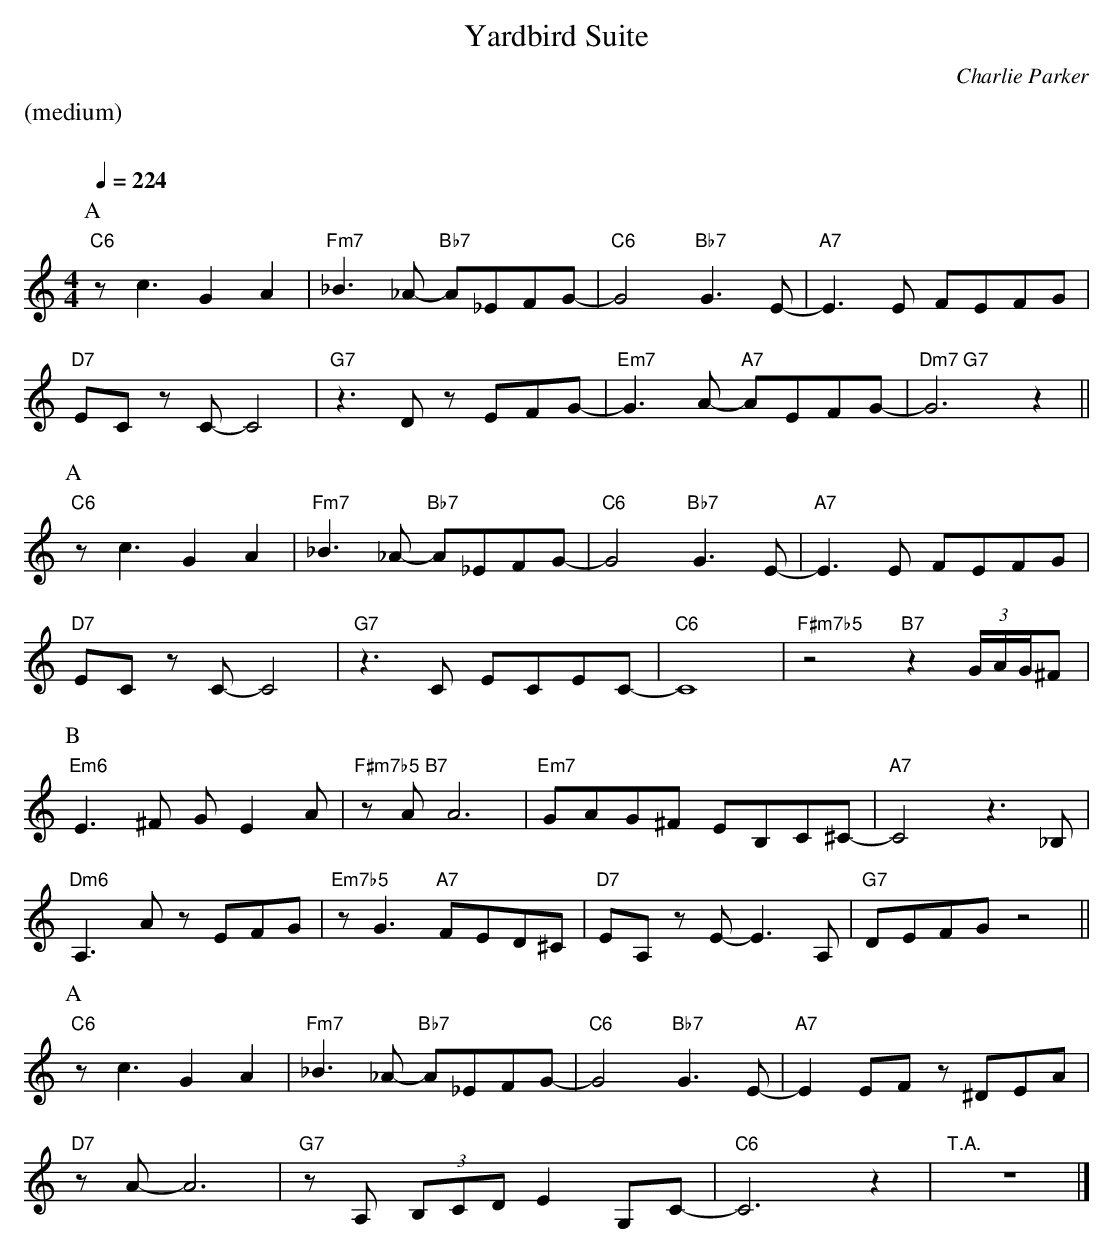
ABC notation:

X:1
T: Yardbird Suite
M:4/4
L:1/8
C:Charlie Parker
Q:1/4=224
K:C
%%text (medium)
%%vskip 20
P: A
"C6"zc3 G2A2 | "Fm7"_B3_A- "Bb7"A_EFG- | "C6"G4 "Bb7"G3E- | "A7"E3E FEFG |
"D7"EC zC- C4 | "G7"z3D zEFG- | "Em7"G3A- "A7"AEFG- | "Dm7 G7"G6z2 ||
P: A
"C6"zc3 G2A2 | "Fm7"_B3_A- "Bb7"A_EFG- | "C6"G4 "Bb7"G3E- | "A7"E3E FEFG |
"D7"EC zC- C4 | "G7"z3C ECEC- | "C6"C8 | "F#m7b5"z4 "B7"z2(3G/A/G/^F |
P: B
"Em6"E3^F GE2A | "F#m7b5 B7"zAA6 | "Em7"GAG^F EB,C^C- | "A7"C4 z3_B, |
"Dm6"A,3A zEFG | "Em7b5"zG3 "A7"FED^C | "D7"EA, zE- E3A, | "G7"DEFG z4 ||
P: A
"C6"zc3 G2A2 | "Fm7"_B3_A- "Bb7"A_EFG- | "C6"G4 "Bb7"G3E- | "A7"E2EF z^DEA |
"D7"zA-A6 | "G7"zA, (3B,CD E2G,C- | "C6"C6z2 | "T.A."z8 |]
